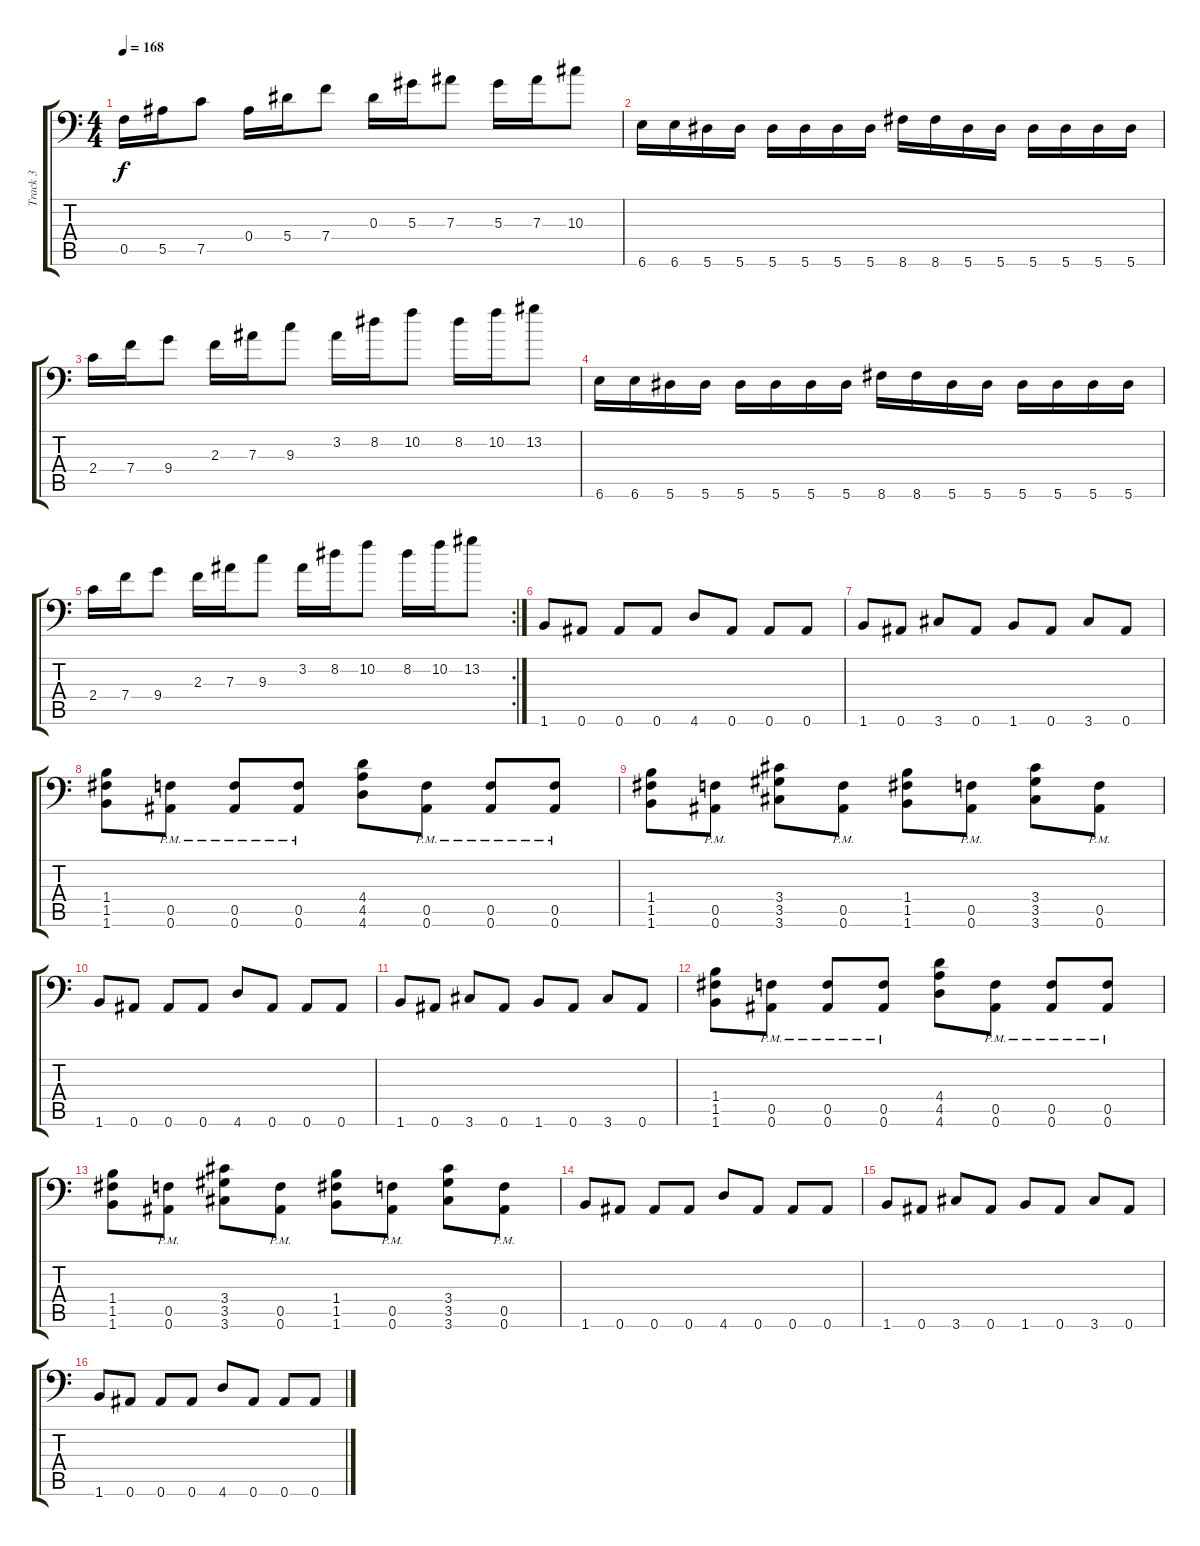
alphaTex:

\track ("Track 3" "Track 3") {instrument overdrivenguitar}
\staff {score tabs}
\tuning (C4 G3 Eb3 Bb2 F2 Bb1) {hide}
\ts (4 4)
\tempo 168
\clef f4
\ks c
0.5.16{dy f} 5.5.16 7.5.8 0.4.16 5.4.16 7.4.8 0.3.16 5.3.16 7.3.8 5.3.16 7.3.16 10.3.8 |
6.6.16 6.6.16 5.6.16 5.6.16 5.6.16 5.6.16 5.6.16 5.6.16 8.6.16 8.6.16 5.6.16 5.6.16 5.6.16 5.6.16 5.6.16 5.6.16 |
2.4.16 7.4.16 9.4.8 2.3.16 7.3.16 9.3.8 3.2.16 8.2.16 10.2.8 8.2.16 10.2.16 13.2.8 |
6.6.16 6.6.16 5.6.16 5.6.16 5.6.16 5.6.16 5.6.16 5.6.16 8.6.16 8.6.16 5.6.16 5.6.16 5.6.16 5.6.16 5.6.16 5.6.16 |
\rc 2
2.4.16 7.4.16 9.4.8 2.3.16 7.3.16 9.3.8 3.2.16 8.2.16 10.2.8 8.2.16 10.2.16 13.2.8 |
1.6.8 0.6.8 0.6.8 0.6.8 4.6.8 0.6.8 0.6.8 0.6.8 |
1.6.8 0.6.8 3.6.8 0.6.8 1.6.8 0.6.8 3.6.8 0.6.8 |
(1.4 1.5 1.6).8 (0.5{pm} 0.6{pm}).8 (0.5{pm} 0.6{pm}).8 (0.5{pm} 0.6{pm}).8 (4.4 4.5 4.6).8 (0.5{pm} 0.6{pm}).8 (0.5{pm} 0.6{pm}).8 (0.5{pm} 0.6{pm}).8 |
(1.4 1.5 1.6).8 (0.5{pm} 0.6{pm}).8 (3.4 3.5 3.6).8 (0.5{pm} 0.6{pm}).8 (1.4 1.5 1.6).8 (0.5{pm} 0.6{pm}).8 (3.4 3.5 3.6).8 (0.5{pm} 0.6{pm}).8 |
1.6.8 0.6.8 0.6.8 0.6.8 4.6.8 0.6.8 0.6.8 0.6.8 |
1.6.8 0.6.8 3.6.8 0.6.8 1.6.8 0.6.8 3.6.8 0.6.8 |
(1.4 1.5 1.6).8 (0.5{pm} 0.6{pm}).8 (0.5{pm} 0.6{pm}).8 (0.5{pm} 0.6{pm}).8 (4.4 4.5 4.6).8 (0.5{pm} 0.6{pm}).8 (0.5{pm} 0.6{pm}).8 (0.5{pm} 0.6{pm}).8 |
(1.4 1.5 1.6).8 (0.5{pm} 0.6{pm}).8 (3.4 3.5 3.6).8 (0.5{pm} 0.6{pm}).8 (1.4 1.5 1.6).8 (0.5{pm} 0.6{pm}).8 (3.4 3.5 3.6).8 (0.5{pm} 0.6{pm}).8 |
1.6.8 0.6.8 0.6.8 0.6.8 4.6.8 0.6.8 0.6.8 0.6.8 |
1.6.8 0.6.8 3.6.8 0.6.8 1.6.8 0.6.8 3.6.8 0.6.8 |
1.6.8 0.6.8 0.6.8 0.6.8 4.6.8 0.6.8 0.6.8 0.6.8
